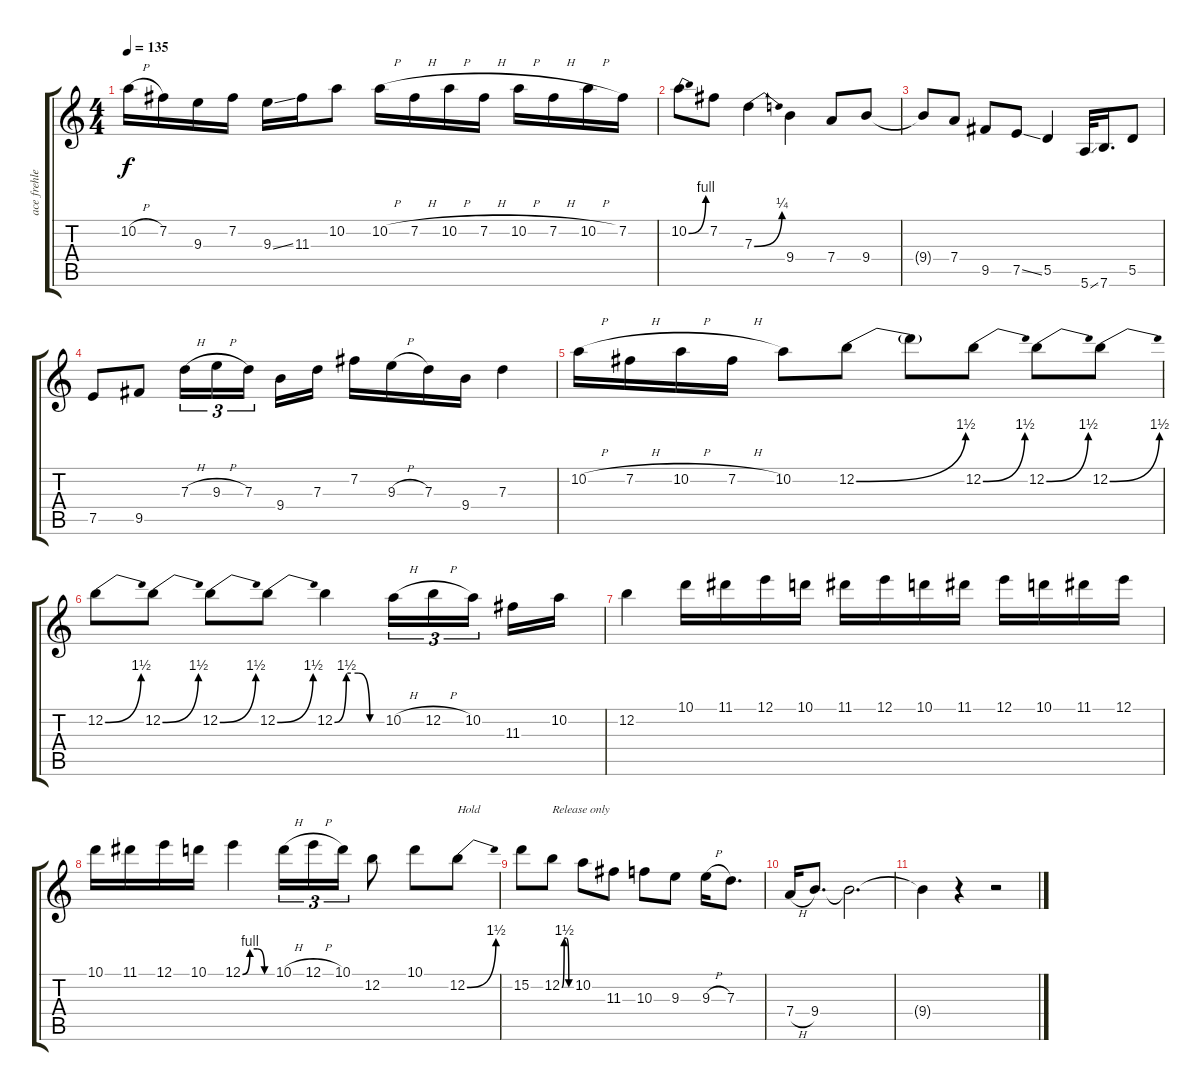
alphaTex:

\track ("ace frehley" "ace frehle") {solo instrument overdrivenguitar}
\staff {score tabs}
\tuning (E4 B3 G3 D3 A2 E2) {hide}
\ts (4 4)
\tempo 135
\clef g2
\ks c
10.2{h}.16{dy f} 7.2.16 9.3.16 7.2.16 9.3{ss}.16 11.3.16 10.2.8 10.2{h}.16 7.2{h}.16 10.2{h}.16 7.2{h}.16 10.2{h}.16 7.2{h}.16 10.2{h}.16 7.2.16 |
10.2{be (bend 0 0 60 4)}.8 7.2.8 7.3{be (bend 0 0 60 1)}.4 9.4.4 7.4.8 9.4.8 |
9.4{t}.8 7.4.8 9.5.8 7.5{ss}.8 5.5.4 5.6{ss}.32 7.6.16{d} 5.5.8 |
7.5.8 9.5.8 7.3{h}.16{tu (3 2)} 9.3{h}.16{tu (3 2)} 7.3.16{tu (3 2) beam splitsecondary} 9.4.16 7.3.16 7.2.16 9.3{h}.16 7.3.16 9.4.16 7.3.4 |
10.2{h}.16 7.2{h}.16 10.2{h}.16 7.2{h}.16 10.2.8 12.2{be (bend 0 0 60 6)}.8 12.2{t}.8 12.2{be (bend 0 0 60 6)}.8 12.2{be (bend 0 0 60 6)}.8 12.2{be (bend 0 0 60 6)}.8 |
12.2{be (bend 0 0 60 6)}.8 12.2{be (bend 0 0 60 6)}.8 12.2{be (bend 0 0 60 6)}.8 12.2{be (bend 0 0 60 6)}.8 12.2{be (custom 0 0 15 6 30 6 45 0 60 0)}.4 10.2{h}.16{tu (3 2)} 12.2{h}.16{tu (3 2)} 10.2.16{tu (3 2) beam splitsecondary} 11.3.16 10.2.16 |
12.2.4 10.1.16 11.1.16 12.1.16 10.1.16 11.1.16 12.1.16 10.1.16 11.1.16 12.1.16 10.1.16 11.1.16 12.1.16 |
10.1.16 11.1.16 12.1.16 10.1.16 12.1{be (custom 0 0 15 4 30 4 45 0 60 0)}.4 10.1{h}.16{tu (3 2)} 12.1{h}.16{tu (3 2)} 10.1.16{tu (3 2)} 12.2.8 10.1.8 12.2{be (bend 0 0 60 6)}.8{txt "Hold"} |
15.2.8 12.2{be (custom 0 0 15 6 30 6 45 0 60 0)}.8{txt "Release only"} 10.2.8 11.3.8 10.3.8 9.3.8 9.3{h}.16 7.3.8{d} |
7.4{h}.16 9.4.8{d} 9.4{t}.2{d} |
9.4{t}.4 r.4 r.2
